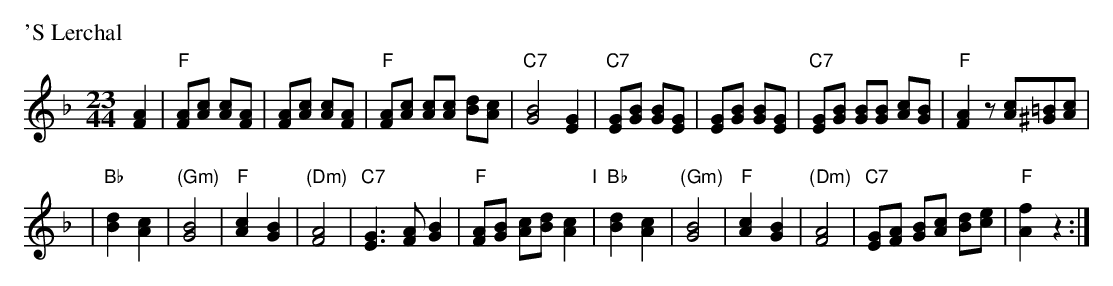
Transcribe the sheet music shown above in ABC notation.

X:1
M: 23/44
L: 1/8
P: 'S Lerchal
K: F
[A2F2] \
| "F"[AF][cA] [cA][AF] | [AF][cA] [cA][AF] \
| "F"[AF][cA] [cA][cA] [dB][cA] | "C7"[B4G4] [G2E2] \
| "C7"[GE][BG] [BG][GE] | [GE][BG] [BG][GE] \
| "C7"[GE][BG] [BG][BG] [cA][BG] | "F"[A2F2] z [cA][=B^G][cA] |
| "Bb"[d2B2] [c2A2] | "(Gm)"[B4G4] \
| "F"[c2A2] [B2G2] | "(Dm)"[A4F4] \
| "C7"[G3E3] [AF][B2G2] | "F"[AF][BG] [cA][dB] [c2A2] \
"I"\
| "Bb"[d2B2] [c2A2] | "(Gm)"[B4G4] \
| "F"[c2A2] [B2G2] | "(Dm)"[A4F4] \
| "C7"[GE][AF] [BG][cA] [dB][ec] | "F"[f2A2] z2 :|
